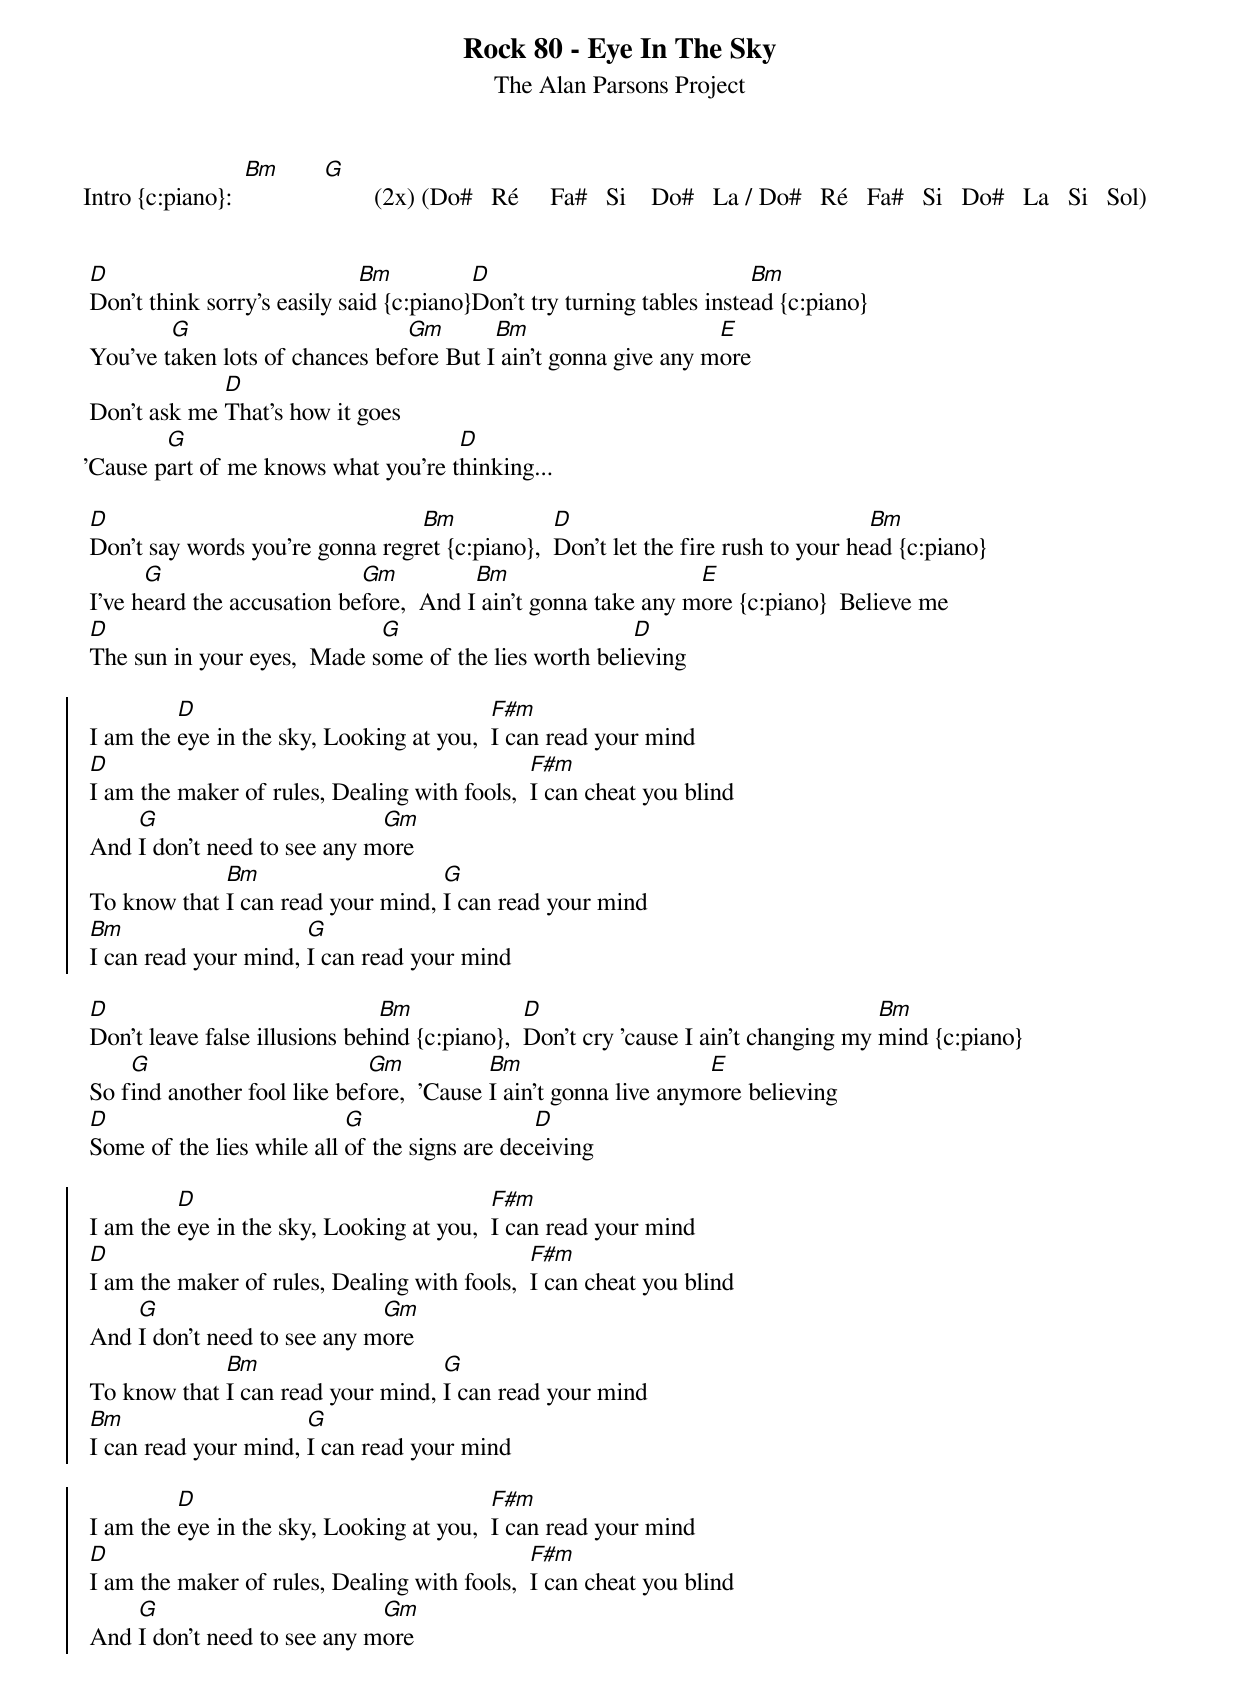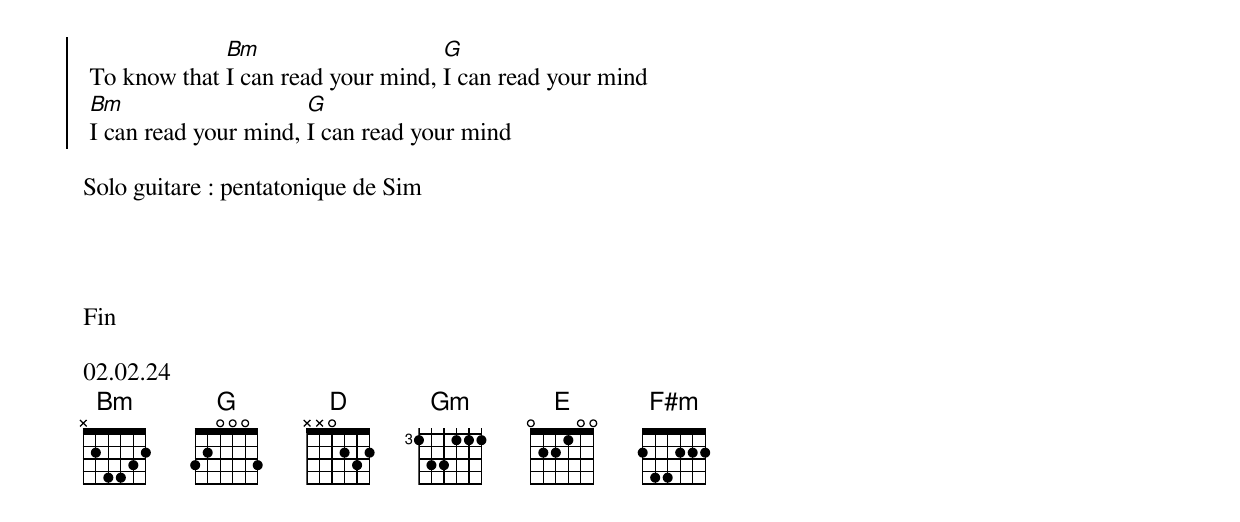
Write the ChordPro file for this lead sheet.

{title: Rock 80 - Eye In The Sky}
{subtitle: The Alan Parsons Project }
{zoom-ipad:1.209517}


Intro {c:piano}:  [Bm]       [G]        (2x) (Do#   Ré     Fa#   Si    Do#   La / Do#   Ré   Fa#   Si   Do#   La   Si   Sol)


 [D]Don't think sorry's easily sa[Bm]id {c:piano}[D]Don't try turning tables inste[Bm]ad {c:piano}
 You've t[G]aken lots of chances bef[Gm]ore But I[Bm] ain't gonna give any m[E]ore
 Don't ask me [D]That's how it goes
'Cause p[G]art of me knows what you're t[D]hinking...

 [D]Don't say words you're gonna regr[Bm]et {c:piano},  [D]Don't let the fire rush to your he[Bm]ad {c:piano}
 I've h[G]eard the accusation be[Gm]fore,  And I[Bm] ain't gonna take any m[E]ore {c:piano}  Believe me
 [D]The sun in your eyes,  Made s[G]ome of the lies worth beli[D]eving

{soc}
 I am the [D]eye in the sky, Looking at you,  [F#m]I can read your mind
 [D]I am the maker of rules, Dealing with fools,  [F#m]I can cheat you blind
 And [G]I don't need to see any m[Gm]ore
 To know that [Bm]I can read your mind, [G]I can read your mind
 [Bm]I can read your mind, [G]I can read your mind
{eoc}

 [D]Don't leave false illusions beh[Bm]ind {c:piano},  [D]Don't cry 'cause I ain't changing my [Bm]mind {c:piano}
 So f[G]ind another fool like bef[Gm]ore,  'Cause [Bm]I ain't gonna live anym[E]ore believing
 [D]Some of the lies while all [G]of the signs are dec[D]eiving

{soc}
 I am the [D]eye in the sky, Looking at you,  [F#m]I can read your mind
 [D]I am the maker of rules, Dealing with fools,  [F#m]I can cheat you blind
 And [G]I don't need to see any m[Gm]ore
 To know that [Bm]I can read your mind, [G]I can read your mind
 [Bm]I can read your mind, [G]I can read your mind
{eoc}

{soc}
 I am the [D]eye in the sky, Looking at you,  [F#m]I can read your mind
 [D]I am the maker of rules, Dealing with fools,  [F#m]I can cheat you blind
 And [G]I don't need to see any m[Gm]ore
 To know that [Bm]I can read your mind, [G]I can read your mind
 [Bm]I can read your mind, [G]I can read your mind
{eoc}

Solo guitare : pentatonique de Sim




Fin

02.02.24
